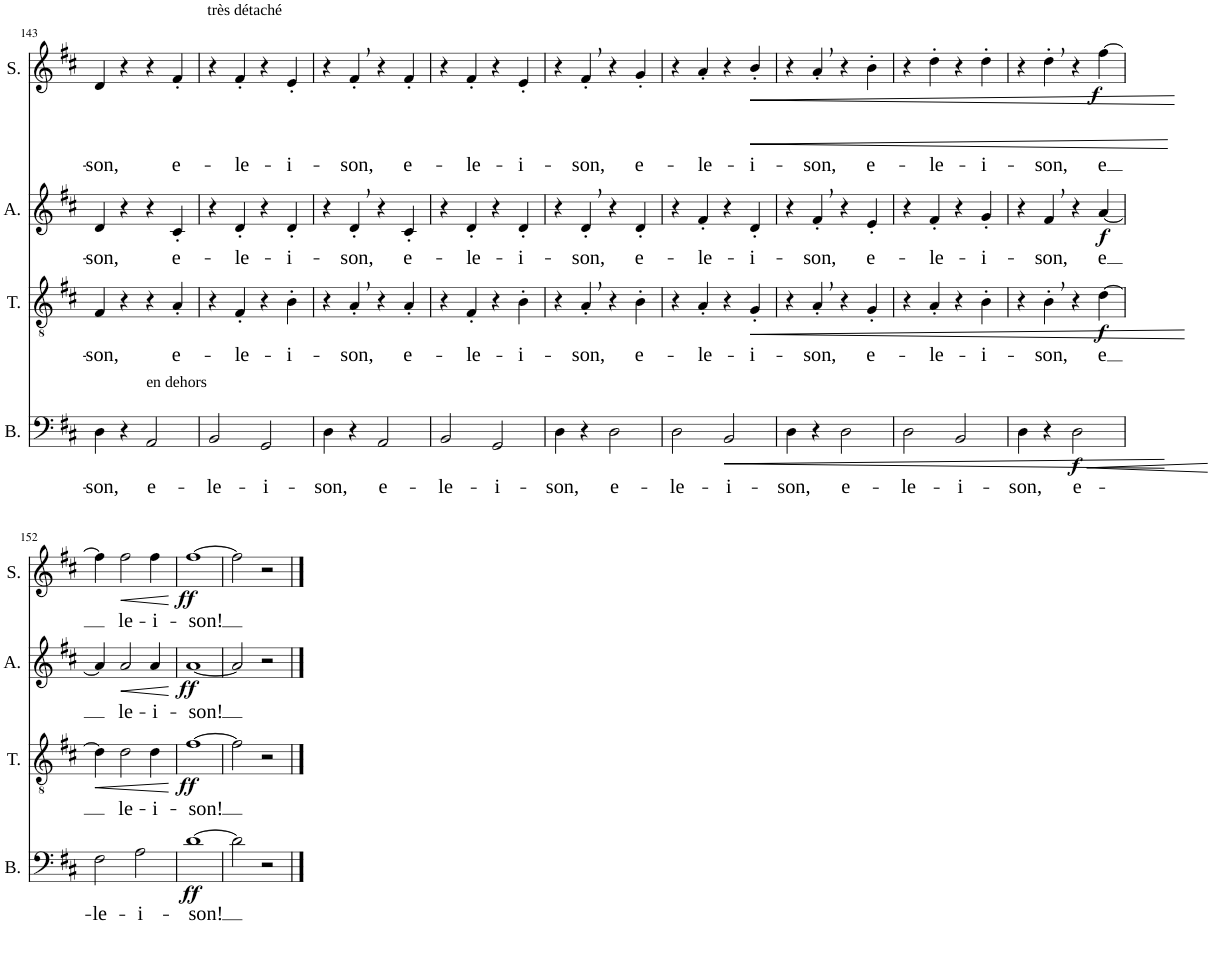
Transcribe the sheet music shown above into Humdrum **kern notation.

**kern	**text	**dynam	**kern	**text	**dynam	**kern	**text	**dynam	**kern	**text	**dynam
*part4	*part4	*part4	*part3	*part3	*part3	*part2	*part2	*part2	*part1	*part1	*part1
*staff4	*staff4	*staff4	*staff3	*staff3	*staff3	*staff2	*staff2	*staff2	*staff1	*staff1	*staff1
*I"Bass	*	*	*I"Tenor	*	*	*I"Alto	*	*	*I"Soprano	*	*
*I'B.	*	*	*I'T.	*	*	*I'A.	*	*	*I'S.	*	*
!!LO:PB:g=z
*clefF4	*	*	*clefGv2	*	*	*clefG2	*	*	*clefG2	*	*
*k[f#c#]	*	*	*k[f#c#]	*	*	*k[f#c#]	*	*	*k[f#c#]	*	*
*M4/4	*	*	*M4/4	*	*	*M4/4	*	*	*M4/4	*	*
=143	=143	=143	=143	=143	=143	=143	=143	=143	=143	=143	=143
!	!LO:LY:b	!	!	!LO:LY:b	!	!	!LO:LY:b	!	!	!LO:LY:b	!
4D\	-son,	.	4F#/	-son,	.	4d/	-son,	.	4d/	-son,	.
4r	.	.	4r	.	.	4r	.	.	4r	.	.
!LO:TX:a:t=en dehors	!	!	!	!	!	!	!	!	!	!	!
!	!LO:LY:b	!	!	!	!	!	!	!	!	!	!
2AA/	e-	.	4r	.	.	4r	.	.	4r	.	.
!	!	!	!	!LO:LY:b	!	!	!LO:LY:b	!	!	!LO:LY:b	!
.	.	.	4A'/	e-	.	4c#'/	e-	.	4f#'/	e-	.
=144	=144	=144	=144	=144	=144	=144	=144	=144	=144	=144	=144
!	!LO:LY:b	!	!	!	!	!	!	!	!	!	!
2BB/	-le-	.	4r	.	.	4r	.	.	4r	.	.
!	!	!	!	!	!	!	!	!	!LO:TX:a:t=très détaché	!	!
!	!	!	!	!LO:LY:b	!	!	!LO:LY:b	!	!	!LO:LY:b	!
.	.	.	4F#'/	-le-	.	4d'/	-le-	.	4f#'/	-le-	.
!	!LO:LY:b	!	!	!	!	!	!	!	!	!	!
2GG/	-i-	.	4r	.	.	4r	.	.	4r	.	.
!	!	!	!	!LO:LY:b	!	!	!LO:LY:b	!	!	!LO:LY:b	!
.	.	.	4B'\	-i-	.	4d'/	-i-	.	4e'/	-i-	.
=145	=145	=145	=145	=145	=145	=145	=145	=145	=145	=145	=145
!	!LO:LY:b	!	!	!	!	!	!	!	!	!	!
4D\	-son,	.	4r	.	.	4r	.	.	4r	.	.
!	!	!	!	!LO:LY:b	!	!	!LO:LY:b	!	!	!LO:LY:b	!
4r	.	.	4A',/	-son,	.	4d',/	-son,	.	4f#',/	-son,	.
!	!LO:LY:b	!	!	!	!	!	!	!	!	!	!
2AA/	e-	.	4r	.	.	4r	.	.	4r	.	.
!	!	!	!	!LO:LY:b	!	!	!LO:LY:b	!	!	!LO:LY:b	!
.	.	.	4A'/	e-	.	4c#'/	e-	.	4f#'/	e-	.
=146	=146	=146	=146	=146	=146	=146	=146	=146	=146	=146	=146
!	!LO:LY:b	!	!	!	!	!	!	!	!	!	!
2BB/	-le-	.	4r	.	.	4r	.	.	4r	.	.
!	!	!	!	!LO:LY:b	!	!	!LO:LY:b	!	!	!LO:LY:b	!
.	.	.	4F#'/	-le-	.	4d'/	-le-	.	4f#'/	-le-	.
!	!LO:LY:b	!	!	!	!	!	!	!	!	!	!
2GG/	-i-	.	4r	.	.	4r	.	.	4r	.	.
!	!	!	!	!LO:LY:b	!	!	!LO:LY:b	!	!	!LO:LY:b	!
.	.	.	4B'\	-i-	.	4d'/	-i-	.	4e'/	-i-	.
=147	=147	=147	=147	=147	=147	=147	=147	=147	=147	=147	=147
!	!LO:LY:b	!	!	!	!	!	!	!	!	!	!
4D\	-son,	.	4r	.	.	4r	.	.	4r	.	.
!	!	!	!	!LO:LY:b	!	!	!LO:LY:b	!	!	!LO:LY:b	!
4r	.	.	4A',/	-son,	.	4d',/	-son,	.	4f#',/	-son,	.
!	!LO:LY:b	!	!	!	!	!	!	!	!	!	!
2D\	e-	.	4r	.	.	4r	.	.	4r	.	.
!	!	!	!	!LO:LY:b	!	!	!LO:LY:b	!	!	!LO:LY:b	!
.	.	.	4B'\	e-	.	4d'/	e-	.	4g'/	e-	.
=148	=148	=148	=148	=148	=148	=148	=148	=148	=148	=148	=148
!	!LO:LY:b	!	!	!	!	!	!	!	!	!	!
2D\	-le-	.	4r	.	.	4r	.	.	4r	.	.
!	!	!	!	!LO:LY:b	!	!	!LO:LY:b	!	!	!LO:LY:b	!
.	.	.	4A'/	-le-	.	4f#'/	-le-	.	4a'/	-le-	.
!	!LO:LY:b	!LO:HP:b	!	!	!	!	!	!	!	!	!
2BB/	-i-	<	4r	.	.	4r	.	.	4r	.	.
!	!	!	!	!LO:LY:b	!LO:HP:b	!	!LO:LY:b	!	!	!LO:LY:b	!LO:HP:b
!	!	!	!	!	!	!	!	!	!	!	!LO:HP:n=1:b
.	.	.	4G'/	-i-	<	4d'/	-i-	.	4b'/	-i-	< <
.	.	[	.	.	[	.	.	.	.	.	[
=149	=149	=149	=149	=149	=149	=149	=149	=149	=149	=149	=149
!	!LO:LY:b	!	!	!	!	!	!	!	!	!	!
4D\	-son,	.	4r	.	.	4r	.	.	4r	.	.
!	!	!	!	!LO:LY:b	!	!	!LO:LY:b	!	!	!LO:LY:b	!
4r	.	.	4A',/	-son,	.	4f#',/	-son,	.	4a',/	-son,	[
!	!LO:LY:b	!	!	!	!	!	!	!	!	!	!
2D\	e-	.	4r	.	.	4r	.	.	4r	.	.
!	!	!	!	!LO:LY:b	!	!	!LO:LY:b	!	!	!LO:LY:b	!
.	.	.	4G'/	e-	.	4e'/	e-	.	4b'\	e-	.
=150	=150	=150	=150	=150	=150	=150	=150	=150	=150	=150	=150
!	!LO:LY:b	!	!	!	!	!	!	!	!	!	!
2D\	-le-	.	4r	.	.	4r	.	.	4r	.	.
!	!	!	!	!LO:LY:b	!	!	!LO:LY:b	!	!	!LO:LY:b	!
.	.	.	4A'/	-le-	.	4f#'/	-le-	.	4dd'\	-le-	.
!	!LO:LY:b	!	!	!	!	!	!	!	!	!	!
2BB/	-i-	.	4r	.	.	4r	.	.	4r	.	.
!	!	!	!	!LO:LY:b	!	!	!LO:LY:b	!	!	!LO:LY:b	!
.	.	.	4B'\	-i-	.	4g'/	-i-	.	4dd'\	-i-	.
=151	=151	=151	=151	=151	=151	=151	=151	=151	=151	=151	=151
!	!LO:LY:b	!	!	!	!	!	!	!	!	!	!
4D\	-son,	.	4r	.	.	4r	.	.	4r	.	.
!	!	!	!	!LO:LY:b	!	!	!LO:LY:b	!	!	!LO:LY:b	!
4r	.	.	4B',\	-son,	.	4f#,/	-son,	.	4dd',\	-son,	.
!	!LO:LY:b	!LO:HP:b	!	!	!	!	!	!	!	!	!
!	!	!LO:DY:n=1:b	!	!	!	!	!	!	!	!	!
2D\	e-	< f	4r	.	.	4r	.	.	4r	.	.
!	!	!	!	!LO:LY:b	!LO:DY:b	!	!LO:LY:b	!LO:DY:b	!	!LO:LY:b	!LO:DY:b
.	.	.	[4d\	e	f	[4a/	e	f	[4ff#\	e	f
.	.	[	.	.	.	.	.	.	.	.	.
!!LO:LB:g=z
=152	=152	=152	=152	=152	=152	=152	=152	=152	=152	=152	=152
!	!LO:LY:b	!	!	!	!LO:HP:b	!	!	!	!	!	!
2F#\	-le-	.	4d\]	.	<	4a/]	.	.	4ff#\]	.	.
!	!	!	!	!LO:LY:b	!	!	!LO:LY:b	!LO:HP:b	!	!LO:LY:b	!LO:HP:b
.	.	.	2d\	le-	.	2a/	le-	<	2ff#\	le-	<
!	!LO:LY:b	!	!	!	!	!	!	!	!	!	!
2A\	-i-	.	.	.	.	.	.	.	.	.	.
!	!	!	!	!LO:LY:b	!	!	!LO:LY:b	!	!	!LO:LY:b	!
.	.	.	4d\	-i-	.	4a/	-i-	.	4ff#\	-i-	.
.	.	.	.	.	[	.	.	[	.	.	[
=153	=153	=153	=153	=153	=153	=153	=153	=153	=153	=153	=153
!	!LO:LY:b	!LO:DY:b	!	!LO:LY:b	!LO:DY:b	!	!LO:LY:b	!LO:DY:b	!	!LO:LY:b	!LO:DY:b
[1d	-son!	ff	[1f#	-son!	ff	[1a	-son!	ff	[1ff#	-son!	ff
=154	=154	=154	=154	=154	=154	=154	=154	=154	=154	=154	=154
2d\]	.	.	2f#\]	.	.	2a/]	.	.	2ff#\]	.	.
2r	.	.	2r	.	.	2r	.	.	2r	.	.
==	==	==	==	==	==	==	==	==	==	==	==
*-	*-	*-	*-	*-	*-	*-	*-	*-	*-	*-	*-
